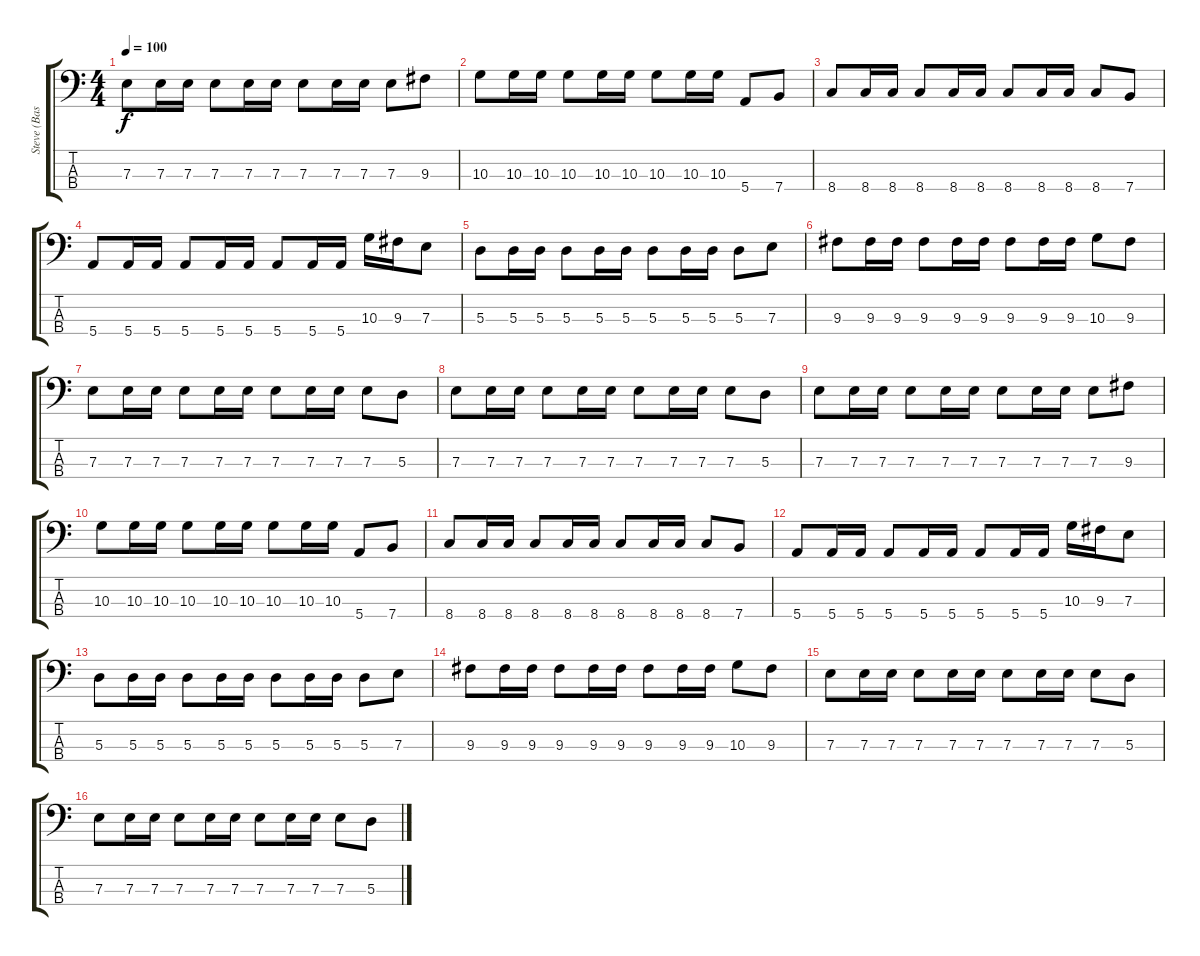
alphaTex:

\track ("Steve (Bass)" "Steve (Bas") {instrument electricbassfinger}
\staff {score tabs}
\tuning (G2 D2 A1 E1) {hide}
\ts (4 4)
\tempo 100
\clef f4
\ks c
7.3.8{dy f} 7.3.16 7.3.16 7.3.8 7.3.16 7.3.16 7.3.8 7.3.16 7.3.16 7.3.8 9.3.8 |
10.3.8 10.3.16 10.3.16 10.3.8 10.3.16 10.3.16 10.3.8 10.3.16 10.3.16 5.4.8 7.4.8 |
8.4.8 8.4.16 8.4.16 8.4.8 8.4.16 8.4.16 8.4.8 8.4.16 8.4.16 8.4.8 7.4.8 |
5.4.8 5.4.16 5.4.16 5.4.8 5.4.16 5.4.16 5.4.8 5.4.16 5.4.16 10.3.16 9.3.16 7.3.8 |
5.3.8 5.3.16 5.3.16 5.3.8 5.3.16 5.3.16 5.3.8 5.3.16 5.3.16 5.3.8 7.3.8 |
9.3.8 9.3.16 9.3.16 9.3.8 9.3.16 9.3.16 9.3.8 9.3.16 9.3.16 10.3.8 9.3.8 |
7.3.8 7.3.16 7.3.16 7.3.8 7.3.16 7.3.16 7.3.8 7.3.16 7.3.16 7.3.8 5.3.8 |
7.3.8 7.3.16 7.3.16 7.3.8 7.3.16 7.3.16 7.3.8 7.3.16 7.3.16 7.3.8 5.3.8 |
7.3.8 7.3.16 7.3.16 7.3.8 7.3.16 7.3.16 7.3.8 7.3.16 7.3.16 7.3.8 9.3.8 |
10.3.8 10.3.16 10.3.16 10.3.8 10.3.16 10.3.16 10.3.8 10.3.16 10.3.16 5.4.8 7.4.8 |
8.4.8 8.4.16 8.4.16 8.4.8 8.4.16 8.4.16 8.4.8 8.4.16 8.4.16 8.4.8 7.4.8 |
5.4.8 5.4.16 5.4.16 5.4.8 5.4.16 5.4.16 5.4.8 5.4.16 5.4.16 10.3.16 9.3.16 7.3.8 |
5.3.8 5.3.16 5.3.16 5.3.8 5.3.16 5.3.16 5.3.8 5.3.16 5.3.16 5.3.8 7.3.8 |
9.3.8 9.3.16 9.3.16 9.3.8 9.3.16 9.3.16 9.3.8 9.3.16 9.3.16 10.3.8 9.3.8 |
7.3.8 7.3.16 7.3.16 7.3.8 7.3.16 7.3.16 7.3.8 7.3.16 7.3.16 7.3.8 5.3.8 |
7.3.8 7.3.16 7.3.16 7.3.8 7.3.16 7.3.16 7.3.8 7.3.16 7.3.16 7.3.8 5.3.8
